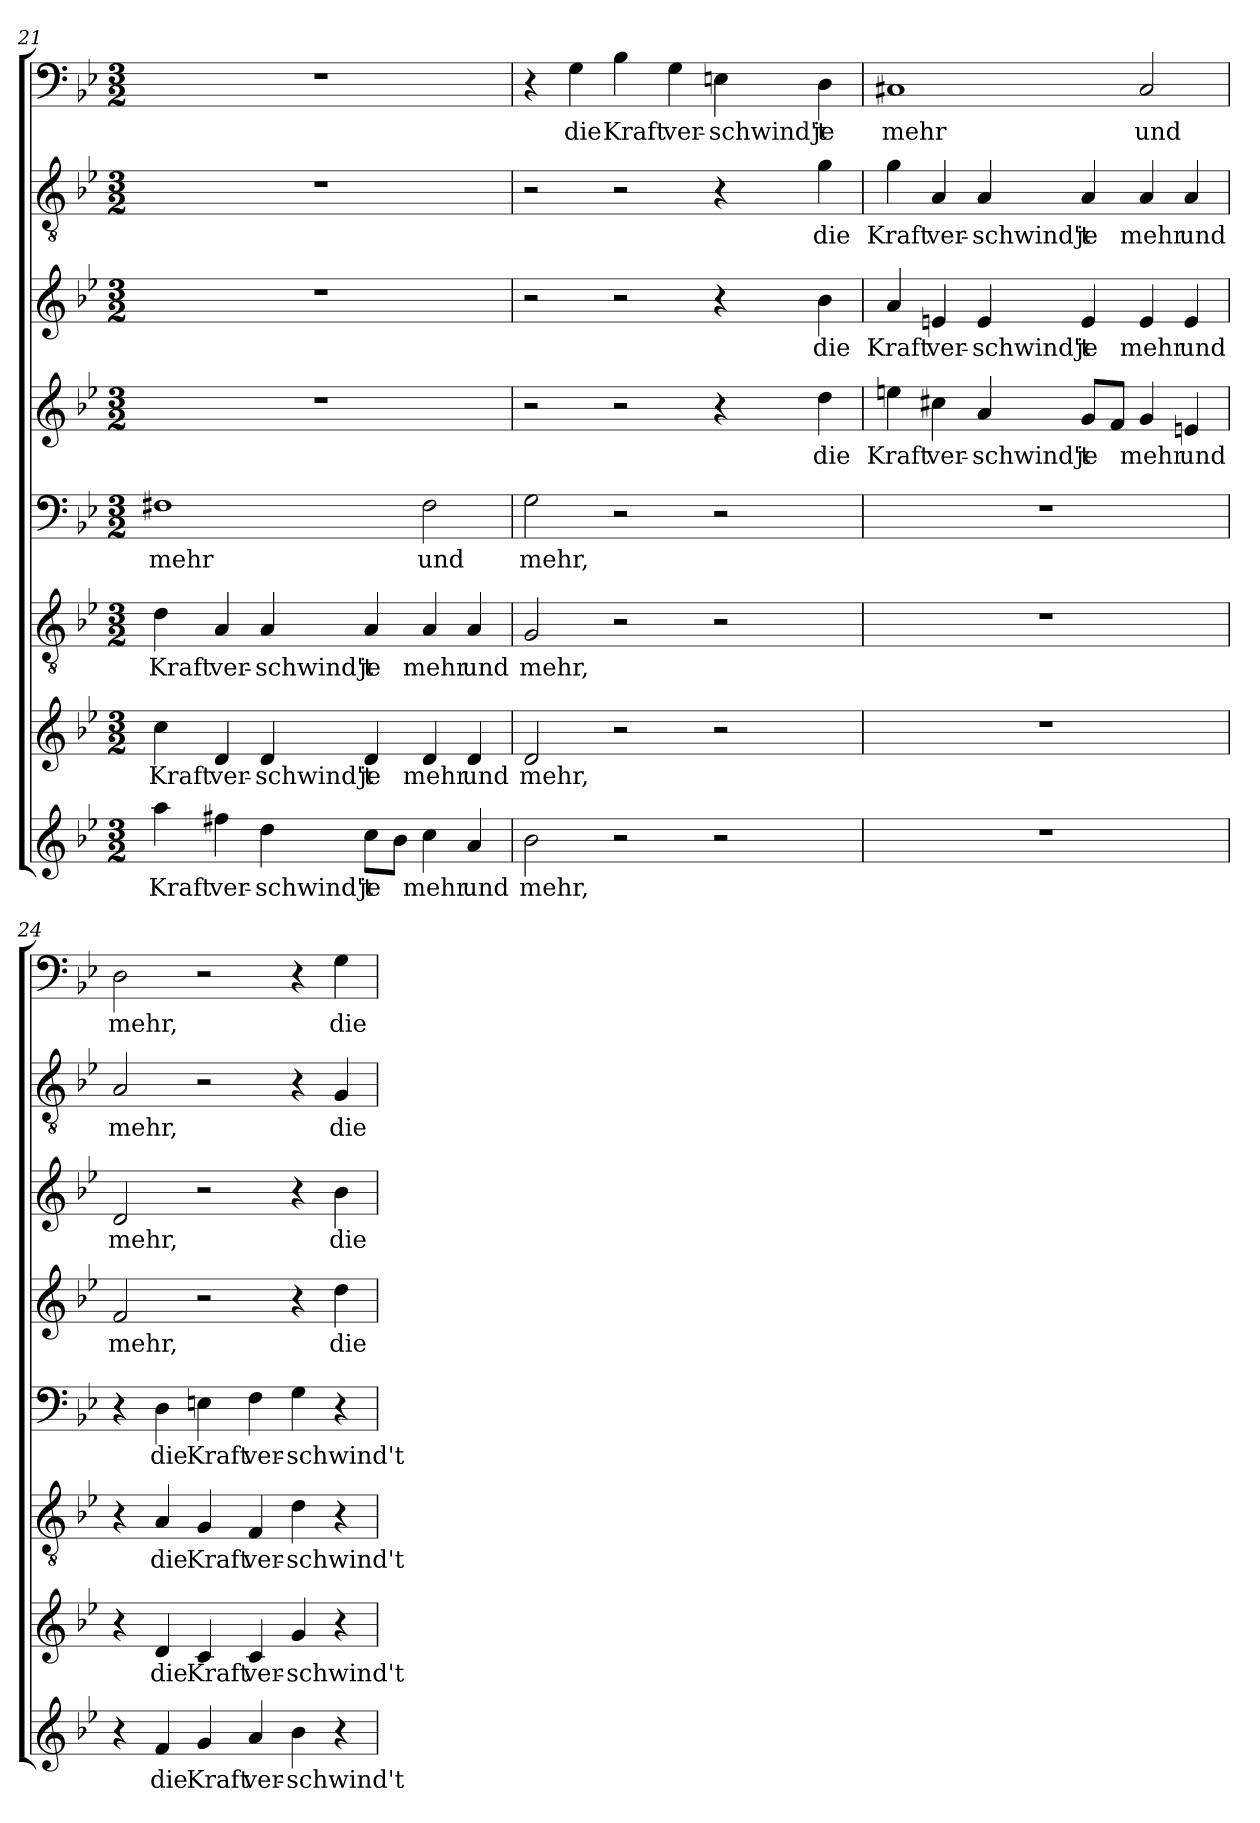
**kern	**text	**kern	**text	**kern	**text	**kern	**text	**kern	**text	**kern	**text	**kern	**text	**kern	**text
*part8	*part8	*part7	*part7	*part6	*part6	*part5	*part5	*part4	*part4	*part3	*part3	*part2	*part2	*part1	*part1
*staff8	*staff8	*staff7	*staff7	*staff6	*staff6	*staff5	*staff5	*staff4	*staff4	*staff3	*staff3	*staff2	*staff2	*staff1	*staff1
*clefG2	*	*clefG2	*	*clefGv2	*	*clefF4	*	*clefG2	*	*clefG2	*	*clefGv2	*	*clefF4	*
*k[b-e-]	*	*k[b-e-]	*	*k[b-e-]	*	*k[b-e-]	*	*k[b-e-]	*	*k[b-e-]	*	*k[b-e-]	*	*k[b-e-]	*
*g:	*	*g:	*	*g:	*	*g:	*	*g:	*	*g:	*	*g:	*	*g:	*
*M3/2	*	*M3/2	*	*M3/2	*	*M3/2	*	*M3/2	*	*M3/2	*	*M3/2	*	*M3/2	*
=21	=21	=21	=21	=21	=21	=21	=21	=21	=21	=21	=21	=21	=21	=21	=21
4aa\	Kraft	4cc\	Kraft	4d\	Kraft	1F#X\	mehr	1.r	.	1.r	.	1.r	.	1.r	.
4ff#X\	ver-	4d/	ver-	4A/	ver-	.	.	.	.	.	.	.	.	.	.
4dd\	-schwind't	4d/	-schwind't	4A/	-schwind't	.	.	.	.	.	.	.	.	.	.
8cc\L	je	4d/	je	4A/	je	.	.	.	.	.	.	.	.	.	.
8b-\J	.	.	.	.	.	.	.	.	.	.	.	.	.	.	.
4cc\	mehr	4d/	mehr	4A/	mehr	2F#\	und	.	.	.	.	.	.	.	.
4a/	und	4d/	und	4A/	und	.	.	.	.	.	.	.	.	.	.
=22	=22	=22	=22	=22	=22	=22	=22	=22	=22	=22	=22	=22	=22	=22	=22
2b-\	mehr,	2d/	mehr,	2G/	mehr,	2G\	mehr,	2r	.	2r	.	2r	.	4r	.
.	.	.	.	.	.	.	.	.	.	.	.	.	.	4G\	die
2r	.	2r	.	2r	.	2r	.	2r	.	2r	.	2r	.	4B-\	Kraft
.	.	.	.	.	.	.	.	.	.	.	.	.	.	4G\	ver-
2r	.	2r	.	2r	.	2r	.	4r	.	4r	.	4r	.	4En\	-schwind't
.	.	.	.	.	.	.	.	4dd\	die	4b-\	die	4g\	die	4D\	je
=23	=23	=23	=23	=23	=23	=23	=23	=23	=23	=23	=23	=23	=23	=23	=23
1.r	.	1.r	.	1.r	.	1.r	.	4een\	Kraft	4a/	Kraft	4g\	Kraft	1C#X/	mehr
.	.	.	.	.	.	.	.	4cc#X\	ver-	4en/	ver-	4A/	ver-	.	.
.	.	.	.	.	.	.	.	4a/	-schwind't	4e/	-schwind't	4A/	-schwind't	.	.
.	.	.	.	.	.	.	.	8g/L	je	4e/	je	4A/	je	.	.
.	.	.	.	.	.	.	.	8f/J	.	.	.	.	.	.	.
.	.	.	.	.	.	.	.	4g/	mehr	4e/	mehr	4A/	mehr	2C#/	und
.	.	.	.	.	.	.	.	4en/	und	4e/	und	4A/	und	.	.
=24	=24	=24	=24	=24	=24	=24	=24	=24	=24	=24	=24	=24	=24	=24	=24
4r	.	4r	.	4r	.	4r	.	2f/	mehr,	2d/	mehr,	2A/	mehr,	2D\	mehr,
4f/	die	4d/	die	4A/	die	4D\	die	.	.	.	.	.	.	.	.
4g/	Kraft	4c/	Kraft	4G/	Kraft	4En\	Kraft	2r	.	2r	.	2r	.	2r	.
4a/	ver-	4c/	ver-	4F/	ver-	4F\	ver-	.	.	.	.	.	.	.	.
4b-\	-schwind't	4g/	-schwind't	4d\	-schwind't	4G\	-schwind't	4r	.	4r	.	4r	.	4r	.
4r	.	4r	.	4r	.	4r	.	4dd\	die	4b-\	die	4G/	die	4G\	die
=	=	=	=	=	=	=	=	=	=	=	=	=	=	=	=
*-	*-	*-	*-	*-	*-	*-	*-	*-	*-	*-	*-	*-	*-	*-	*-
